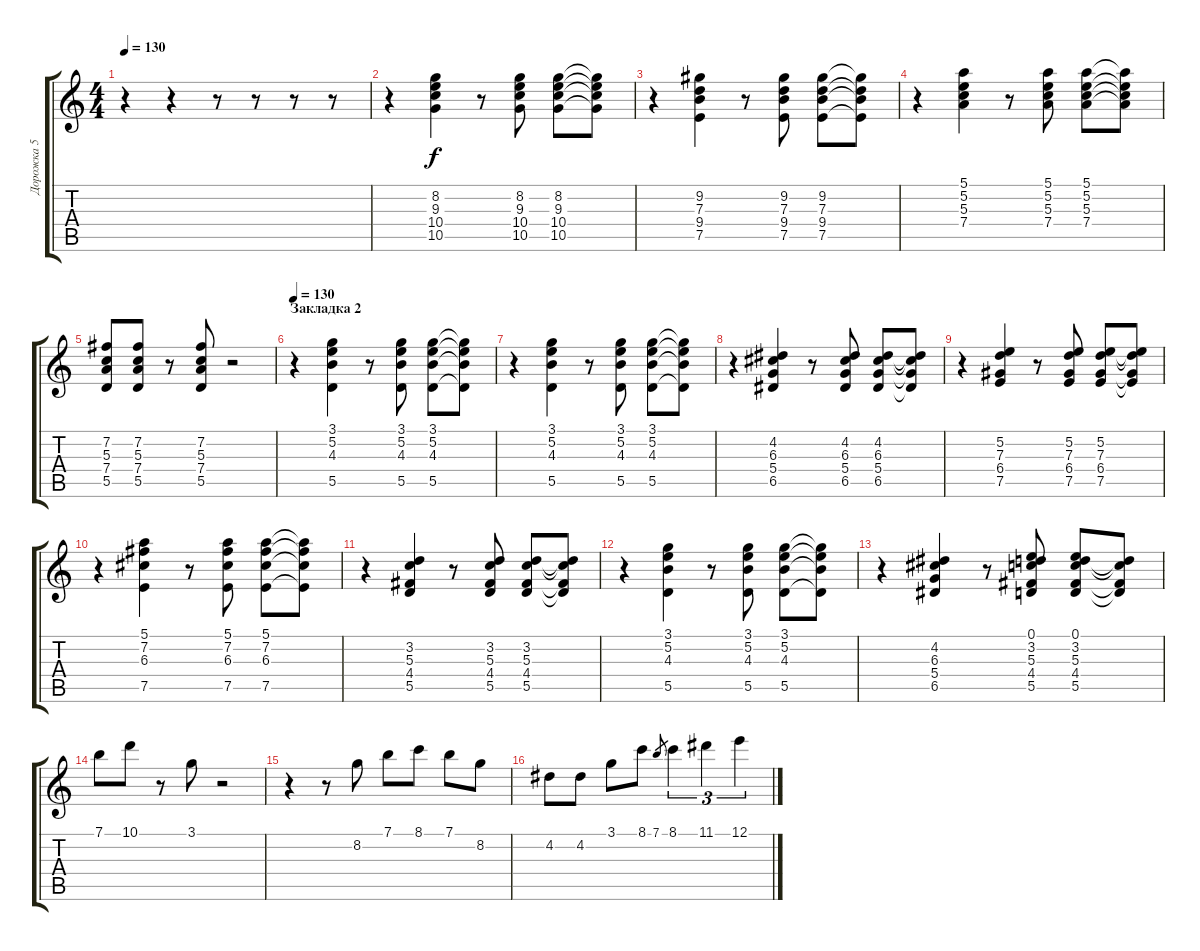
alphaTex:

\track ("Дорожка 5" "Дорожка 5") {instrument electricguitarmuted}
\staff {score tabs}
\tuning (E4 B3 G3 D3 A2 E2) {hide}
\ts (4 4)
\tempo 130
\clef g2
\ks c
r.4{dy f} r.4 r.8 r.8 r.8 r.8 |
r.4 (8.2 9.3 10.4 10.5).4 r.8 (8.2 9.3 10.4 10.5).8 (8.2 9.3 10.4 10.5).8 (8.2{t} 9.3{t} 10.4{t} 10.5{t}).8 |
r.4 (9.2 7.3 9.4 7.5).4 r.8 (9.2 7.3 9.4 7.5).8 (9.2 7.3 9.4 7.5).8 (9.2{t} 7.3{t} 9.4{t} 7.5{t}).8 |
r.4 (5.1 5.2 5.3 7.4).4 r.8 (5.1 5.2 5.3 7.4).8 (5.1 5.2 5.3 7.4).8 (5.1{t} 5.2{t} 5.3{t} 7.4{t}).8 |
(7.2 5.3 7.4 5.5).8 (7.2 5.3 7.4 5.5).8 r.8 (7.2 5.3 7.4 5.5).8 r.2 |
\section ("" "Закладка 2")
\tempo 130
r.4 (3.1 5.2 4.3 5.5).4 r.8 (3.1 5.2 4.3 5.5).8 (3.1 5.2 4.3 5.5).8 (3.1{t} 5.2{t} 4.3{t} 5.5{t}).8 |
r.4 (3.1 5.2 4.3 5.5).4 r.8 (3.1 5.2 4.3 5.5).8 (3.1 5.2 4.3 5.5).8 (3.1{t} 5.2{t} 4.3{t} 5.5{t}).8 |
r.4 (4.2 6.3 5.4 6.5).4 r.8 (4.2 6.3 5.4 6.5).8 (4.2 6.3 5.4 6.5).8 (4.2{t} 6.3{t} 5.4{t} 6.5{t}).8 |
r.4 (5.2 7.3 6.4 7.5).4 r.8 (5.2 7.3 6.4 7.5).8 (5.2 7.3 6.4 7.5).8 (5.2{t} 7.3{t} 6.4{t} 7.5{t}).8 |
r.4 (5.1 7.2 6.3 7.5).4 r.8 (5.1 7.2 6.3 7.5).8 (5.1 7.2 6.3 7.5).8 (5.1{t} 7.2{t} 6.3{t} 7.5{t}).8 |
r.4 (3.2 5.3 4.4 5.5).4 r.8 (3.2 5.3 4.4 5.5).8 (3.2 5.3 4.4 5.5).8 (3.2{t} 5.3{t} 4.4{t} 5.5{t}).8 |
r.4 (3.1 5.2 4.3 5.5).4 r.8 (3.1 5.2 4.3 5.5).8 (3.1 5.2 4.3 5.5).8 (3.1{t} 5.2{t} 4.3{t} 5.5{t}).8 |
r.4 (4.2 6.3 5.4 6.5).4 r.8 (0.1 3.2 5.3 4.4 5.5).8 (0.1 3.2 5.3 4.4 5.5).8 (3.2{t} 5.3{t} 4.4{t} 5.5{t}).8 |
7.1.8{volume 11 instrument electricguitarjazz} 10.1.8 r.8 3.1.8 r.2 |
r.4 r.8 8.2.8 7.1.8 8.1.8 7.1.8 8.2.8 |
4.2.8 4.2.8 3.1.8 8.1.8 7.1.8{gr} 8.1.4{tu (3 2)} 11.1.4{tu (3 2)} 12.1.4{tu (3 2)}
